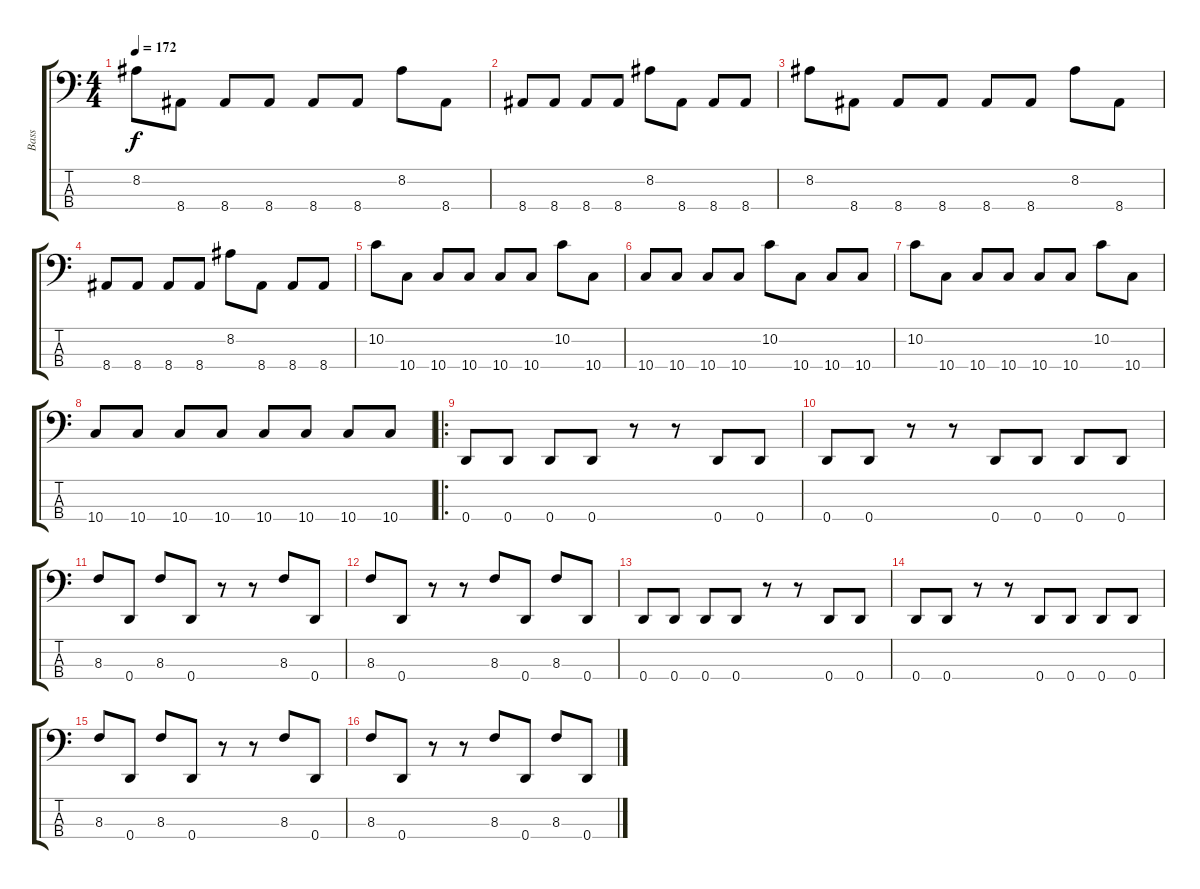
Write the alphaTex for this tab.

\track ("Bass" "Bass") {instrument electricbassfinger}
\staff {score tabs}
\tuning (G2 D2 A1 D1) {hide}
\ts (4 4)
\tempo 172
\clef f4
\ks c
8.2.8{dy f} 8.4.8 8.4.8 8.4.8 8.4.8 8.4.8 8.2.8 8.4.8 |
8.4.8 8.4.8 8.4.8 8.4.8 8.2.8 8.4.8 8.4.8 8.4.8 |
8.2.8 8.4.8 8.4.8 8.4.8 8.4.8 8.4.8 8.2.8 8.4.8 |
8.4.8 8.4.8 8.4.8 8.4.8 8.2.8 8.4.8 8.4.8 8.4.8 |
10.2.8 10.4.8 10.4.8 10.4.8 10.4.8 10.4.8 10.2.8 10.4.8 |
10.4.8 10.4.8 10.4.8 10.4.8 10.2.8 10.4.8 10.4.8 10.4.8 |
10.2.8 10.4.8 10.4.8 10.4.8 10.4.8 10.4.8 10.2.8 10.4.8 |
10.4.8 10.4.8 10.4.8 10.4.8 10.4.8 10.4.8 10.4.8 10.4.8 |
\ro
0.4.8 0.4.8 0.4.8 0.4.8 r.8 r.8 0.4.8 0.4.8 |
0.4.8 0.4.8 r.8 r.8 0.4.8 0.4.8 0.4.8 0.4.8 |
8.3.8 0.4.8 8.3.8 0.4.8 r.8 r.8 8.3.8 0.4.8 |
8.3.8 0.4.8 r.8 r.8 8.3.8 0.4.8 8.3.8 0.4.8 |
0.4.8 0.4.8 0.4.8 0.4.8 r.8 r.8 0.4.8 0.4.8 |
0.4.8 0.4.8 r.8 r.8 0.4.8 0.4.8 0.4.8 0.4.8 |
8.3.8 0.4.8 8.3.8 0.4.8 r.8 r.8 8.3.8 0.4.8 |
8.3.8 0.4.8 r.8 r.8 8.3.8 0.4.8 8.3.8 0.4.8
